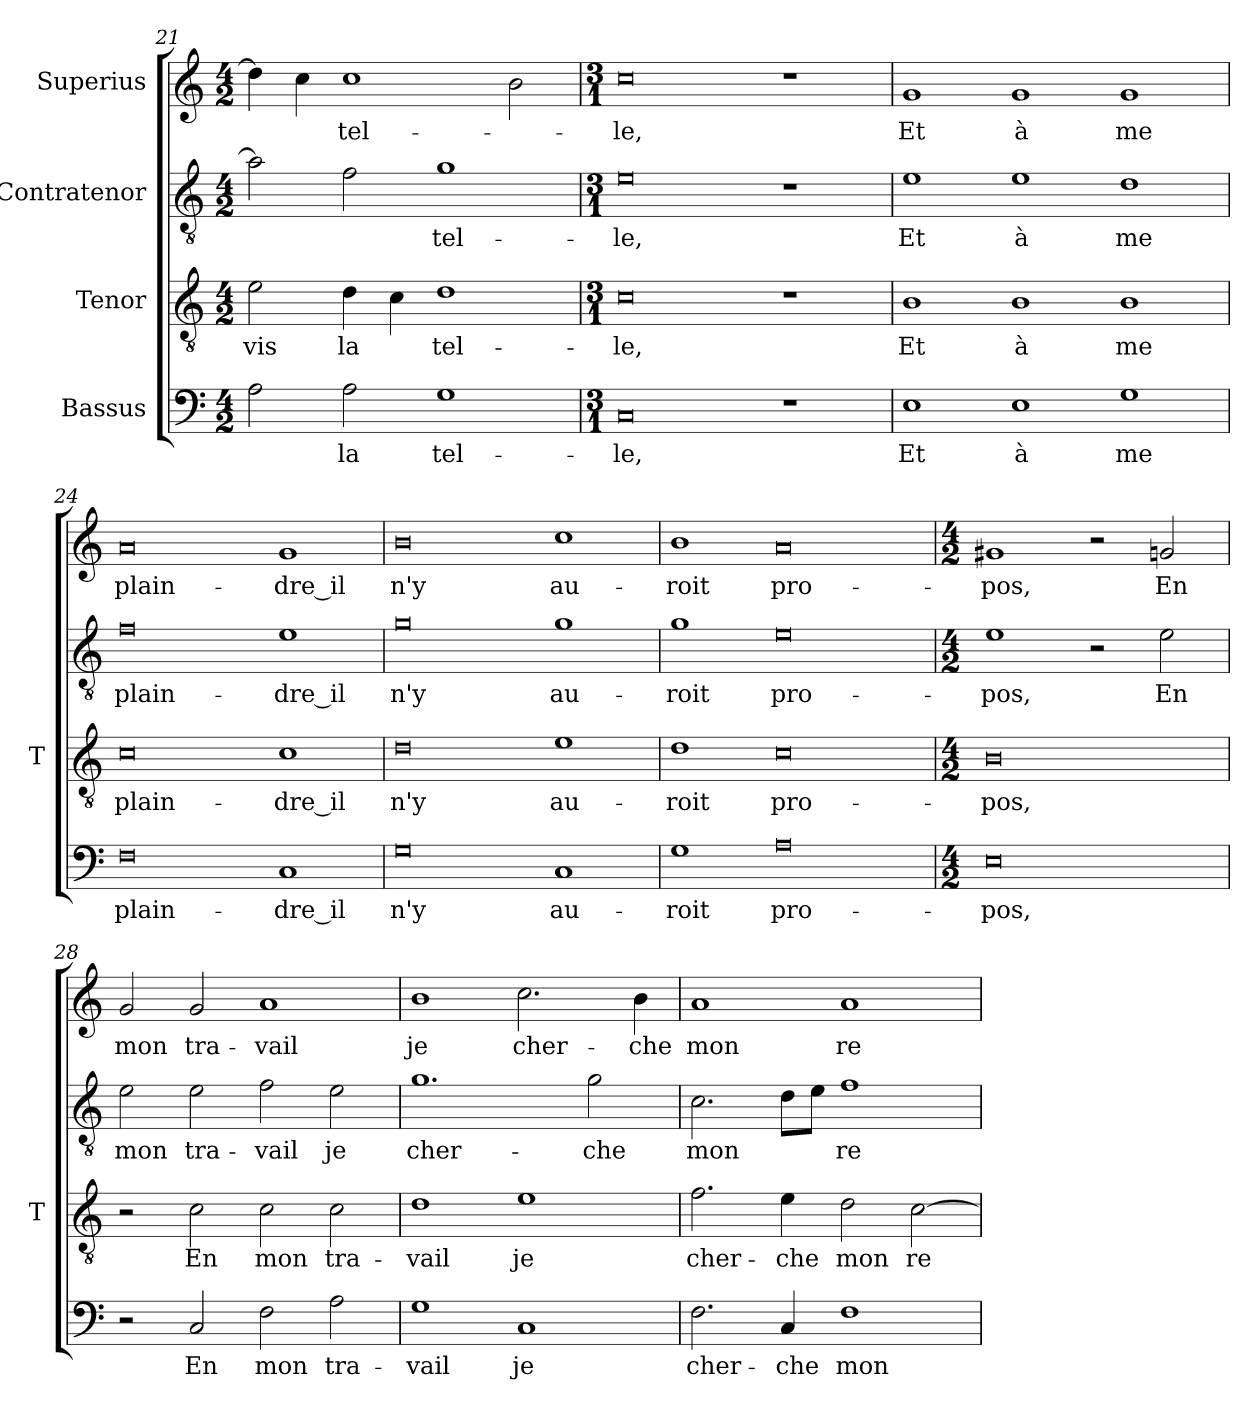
**kern	**text	**kern	**text	**kern	**text	**kern	**text
*part4	*part4	*part3	*part3	*part2	*part2	*part1	*part1
*staff4	*staff4	*staff3	*staff3	*staff2	*staff2	*staff1	*staff1
*I"Bassus	*	*I"Tenor	*	*I"Contratenor	*	*I"Superius	*
*	*	*I'T	*	*	*	*	*
*clefF4	*	*clefGv2	*	*clefGv2	*	*clefG2	*
*k[]	*	*k[]	*	*k[]	*	*k[]	*
*M4/2	*	*M4/2	*	*M4/2	*	*M4/2	*
=21	=21	=21	=21	=21	=21	=21	=21
2A	.	2e	-vis	2a]	.	4dd]	.
.	.	.	.	.	.	4cc	.
2A	-la	4d	-la	2f	.	1cc	tel-
.	.	4c	.	.	.	.	.
1G	tel-	1d	tel-	1g	tel-	.	.
.	.	.	.	.	.	2b	.
=22	=22	=22	=22	=22	=22	=22	=22
*M3/1	*	*M3/1	*	*M3/1	*	*M3/1	*
0C	-le,	0c	-le,	0e	-le,	0cc	-le,
1r	.	1r	.	1r	.	1r	.
=23	=23	=23	=23	=23	=23	=23	=23
1E	-Et	1B	-Et	1e	-Et	1g	-Et
1E	-à	1B	-à	1e	-à	1g	-à
1G	-me	1B	-me	1d	-me	1g	-me
=24	=24	=24	=24	=24	=24	=24	=24
0F	plain-	0c	plain-	0f	plain-	0a	plain-
1C	-dre_il	1c	-dre_il	1e	-dre_il	1g	-dre_il
=25	=25	=25	=25	=25	=25	=25	=25
0G	-n'y	0d	-n'y	0g	-n'y	0b	-n'y
1C	au-	1e	au-	1g	au-	1cc	au-
=26	=26	=26	=26	=26	=26	=26	=26
1G	-roit	1d	-roit	1g	-roit	1b	-roit
0A	pro-	0c	pro-	0e	pro-	0a	pro-
=27	=27	=27	=27	=27	=27	=27	=27
*M4/2	*	*M4/2	*	*M4/2	*	*M4/2	*
0E	-pos,	0B	-pos,	1e	-pos,	1g#X	-pos,
.	.	.	.	2r	.	2r	.
.	.	.	.	2e	-En	2g	-En
=28	=28	=28	=28	=28	=28	=28	=28
2r	.	2r	.	2e	-mon	2g	-mon
2C	-En	2c	-En	2e	tra-	2g	tra-
2F	-mon	2c	-mon	2f	-vail	1a	-vail
2A	tra-	2c	tra-	2e	-je	.	.
=29	=29	=29	=29	=29	=29	=29	=29
1G	-vail	1d	-vail	1.g	cher-	1b	-je
1C	-je	1e	-je	.	.	2.cc	cher-
.	.	.	.	2g	-che	.	.
.	.	.	.	.	.	4b	-che
=30	=30	=30	=30	=30	=30	=30	=30
2.F	cher-	2.f	cher-	2.c	-mon	1a	-mon
4C	-che	4e	-che	8dL	.	.	.
.	.	.	.	8eJ	.	.	.
1F	-mon	2d	-mon	1f	re-	1a	re-
.	.	[2c	re-	.	.	.	.
=	=	=	=	=	=	=	=
*-	*-	*-	*-	*-	*-	*-	*-
